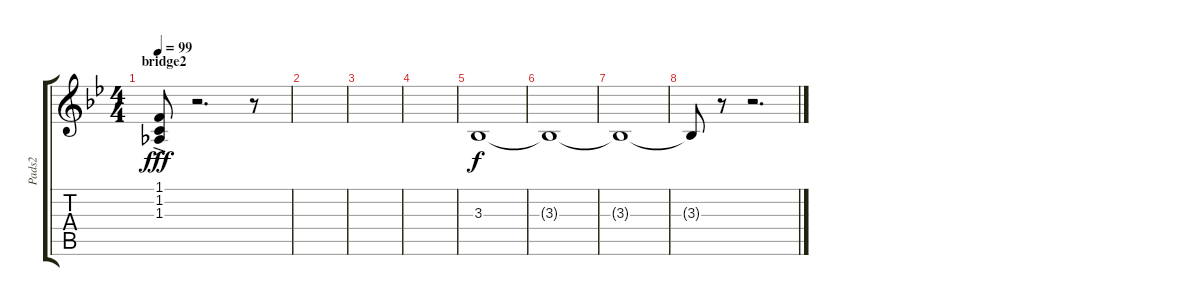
\track ("Pads2" "Pads2") {instrument stringensemble1}
\staff {score tabs}
\tuning (E4 B3 G3 D3 A2 E2) {hide}
\ts (4 4)
\section ("" "bridge2")
\tempo 99
\clef g2
\ks bb
(1.1{ac} 1.2 1.3).8{dy fff} r.2{d} r.8 |
|
|
|
3.3.1{dy f} |
3.3{t}.1 |
3.3{t}.1 |
3.3{t}.8 r.8 r.2{d}
